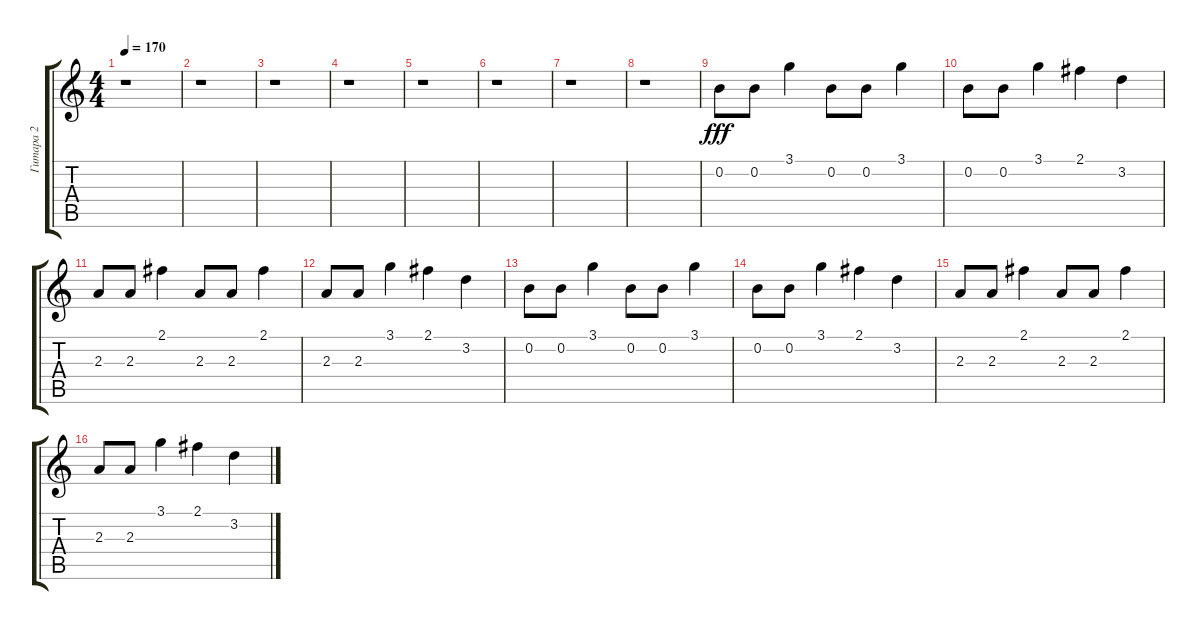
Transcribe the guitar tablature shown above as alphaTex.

\track ("Гитара 2" "Гитара 2") {instrument overdrivenguitar}
\staff {score tabs}
\tuning (E4 B3 G3 D3 A2 E2) {hide}
\ts (4 4)
\tempo 170
\clef g2
\ks c
r.1{dy fff instrument overdrivenguitar} |
r.1 |
r.1 |
r.1 |
r.1 |
r.1 |
r.1 |
r.1 |
0.2.8 0.2.8 3.1.4 0.2.8 0.2.8 3.1.4 |
0.2.8 0.2.8 3.1.4 2.1.4 3.2.4 |
2.3.8 2.3.8 2.1.4 2.3.8 2.3.8 2.1.4 |
2.3.8 2.3.8 3.1.4 2.1.4 3.2.4 |
0.2.8 0.2.8 3.1.4 0.2.8 0.2.8 3.1.4 |
0.2.8 0.2.8 3.1.4 2.1.4 3.2.4 |
2.3.8 2.3.8 2.1.4 2.3.8 2.3.8 2.1.4 |
2.3.8 2.3.8 3.1.4 2.1.4 3.2.4
